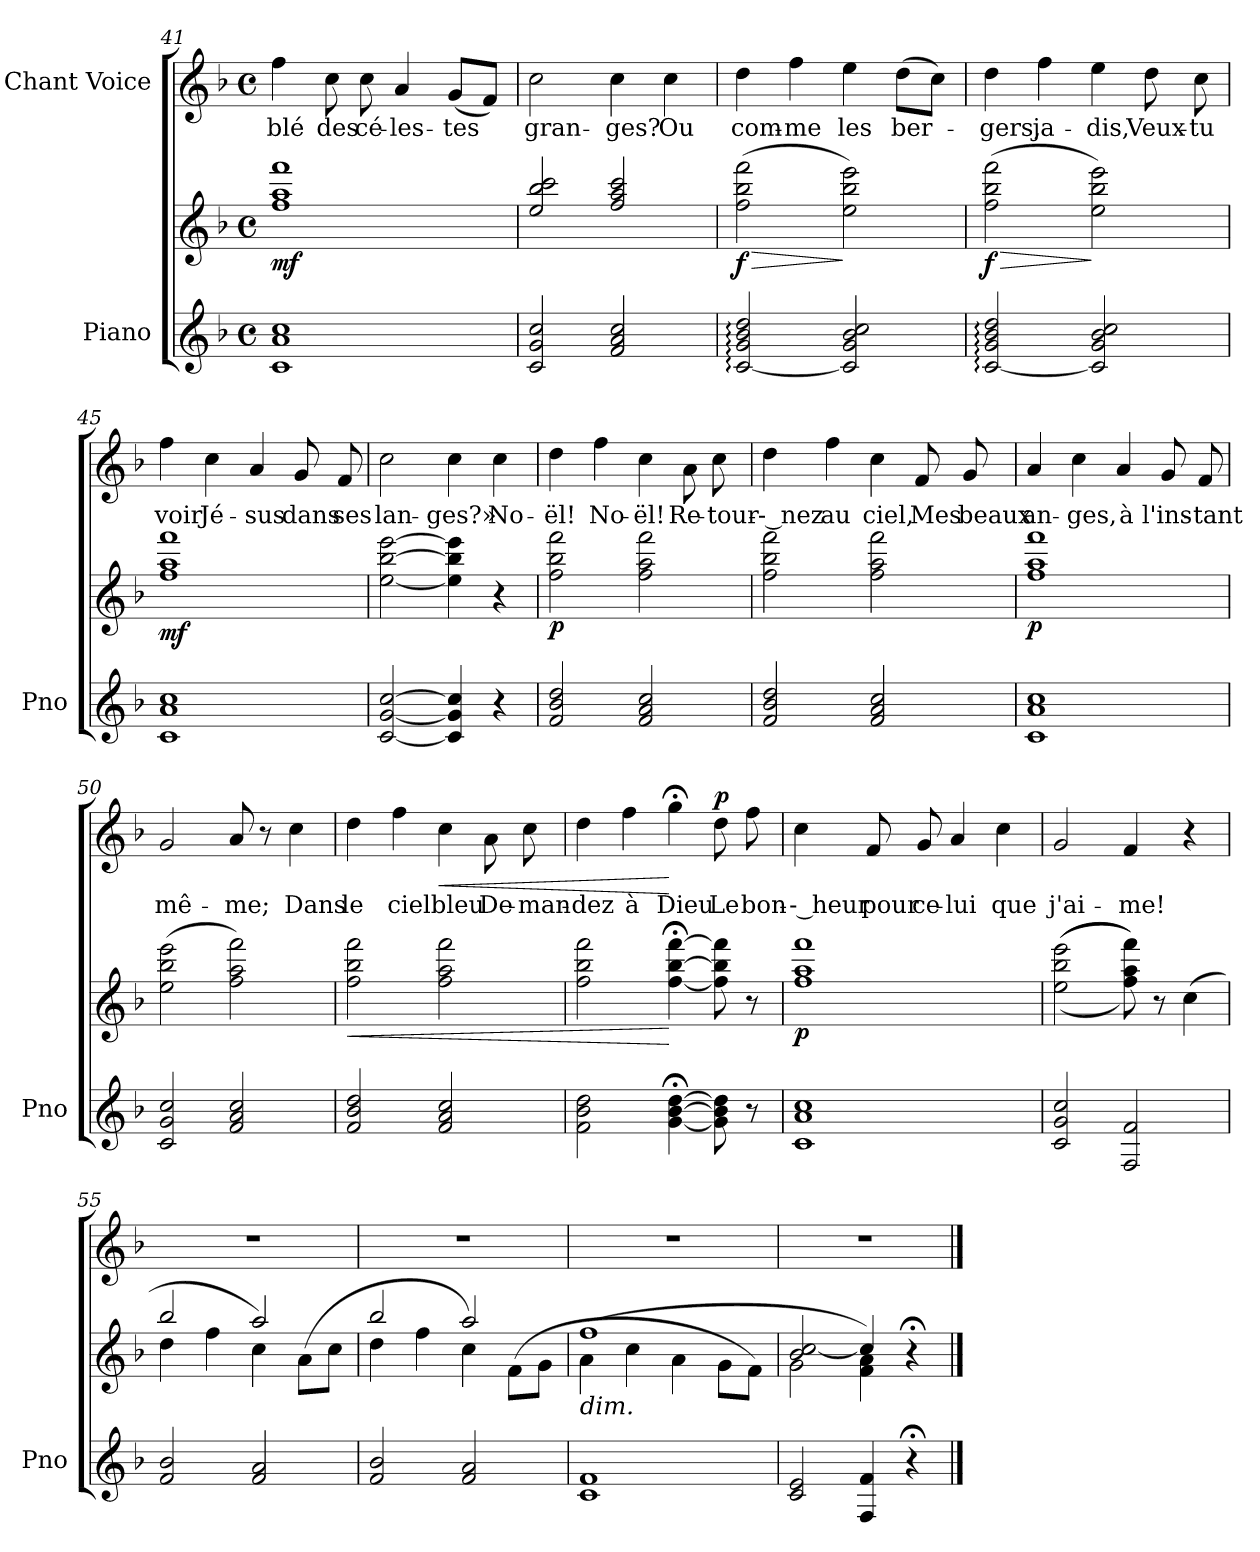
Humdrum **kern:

**kern	**kern	**dynam	**kern	**text	**dynam
*part2	*part2	*part2	*part1	*part1	*part1
*staff3	*staff2	*staff2/3	*staff1	*staff1	*staff1
*I"Piano	*	*	*I"Chant Voice	*	*
*I'Pno	*	*	*	*	*
*clefG2	*clefG2	*	*clefG2	*	*
*k[b-]	*k[b-]	*	*k[b-]	*	*
*M4/4	*M4/4	*	*M4/4	*	*
*met(c)	*met(c)	*	*met(c)	*	*
=41	=41	=41	=41	=41	=41
!	!	!LO:DY:b	!	!LO:LY:b	!
1c 1a 1cc	1ff 1aa 1fff	mf	4ff\	blé	.
!	!	!	!	!LO:LY:b	!
.	.	.	8cc\	des	.
!	!	!	!	!LO:LY:b	!
.	.	.	8cc\	cé-	.
!	!	!	!	!LO:LY:b	!
.	.	.	4a/	-les-	.
!	!	!	!	!LO:LY:b	!
.	.	.	(<8g/L	-tes	.
.	.	.	8f/J)	.	.
=42	=42	=42	=42	=42	=42
!	!	!	!	!LO:LY:b	!
2c/ 2g/ 2cc/	2ee/ 2bb-/ 2ccc/	.	2cc\	gran-	.
!	!	!	!	!LO:LY:b	!
2f/ 2a/ 2cc/	2ff/ 2aa/ 2ccc/	.	4cc\	-ges?	.
!	!	!	!	!LO:LY:b	!
.	.	.	4cc\	Ou	.
!!LO:LB:g=z
=43	=43	=43	=43	=43	=43
!	!	!LO:HP:b	!	!LO:LY:b	!
!	!	!LO:DY:n=1:b	!	!	!
[2c/: 2g/: 2b-/: 2dd/:	(>2ff\ 2bb-\ 2fff\	> f	4dd\	com-	.
!	!	!	!	!LO:LY:b	!
.	.	.	4ff\	-me	.
!	!	!	!	!LO:LY:b	!
2c/] 2g/ 2b-/ 2cc/	2ee\ 2bb-\ 2eee\)	]	4ee\	les	.
!	!	!	!	!LO:LY:b	!
.	.	.	(>8dd\L	ber-	.
.	.	.	8cc\J)	.	.
=44	=44	=44	=44	=44	=44
!	!	!LO:HP:b	!	!LO:LY:b	!
!	!	!LO:DY:n=1:b	!	!	!
[2c/: 2g/: 2b-/: 2dd/:	(>2ff\ 2bb-\ 2fff\	> f	4dd\	-gers,	.
!	!	!	!	!LO:LY:b	!
.	.	.	4ff\	ja-	.
!	!	!	!	!LO:LY:b	!
2c/] 2g/ 2b-/ 2cc/	2ee\ 2bb-\ 2eee\)	]	4ee\	-dis,	.
!	!	!	!	!LO:LY:b	!
.	.	.	8dd\	Veux--	.
!	!	!	!	!LO:LY:b	!
.	.	.	8cc\	-tu	.
=45	=45	=45	=45	=45	=45
!	!	!LO:DY:b	!	!LO:LY:b	!
1c 1a 1cc	1ff 1aa 1fff	mf	4ff\	voir	.
!	!	!	!	!LO:LY:b	!
.	.	.	4cc\	Jé-	.
!	!	!	!	!LO:LY:b	!
.	.	.	4a/	-sus	.
!	!	!	!	!LO:LY:b	!
.	.	.	8g/	dans	.
!	!	!	!	!LO:LY:b	!
.	.	.	8f/	ses	.
=46	=46	=46	=46	=46	=46
!	!	!	!	!LO:LY:b	!
[2c/ [2g/ [2cc/	[2ee\ [2bb-\ [2eee\	.	2cc\	lan-	.
!	!	!	!	!LO:LY:b	!
4c/] 4g/] 4cc/]	4ee\] 4bb-\] 4eee\]	.	4cc\	-ges?»	.
!	!	!	!	!LO:LY:b	!
4r	4r	.	4cc\	No-	.
=47	=47	=47	=47	=47	=47
!	!	!LO:DY:b	!	!LO:LY:b	!
2f/ 2b-/ 2dd/	2ff\ 2bb-\ 2fff\	p	4dd\	-ël!	.
!	!	!	!	!LO:LY:b	!
.	.	.	4ff\	No-	.
!	!	!	!	!LO:LY:b	!
2f/ 2a/ 2cc/	2ff\ 2aa\ 2fff\	.	4cc\	-ël!	.
!	!	!	!	!LO:LY:b	!
.	.	.	8a\	Re-	.
!	!	!	!	!LO:LY:b	!
.	.	.	8cc\	-tour-	.
!!LO:LB:g=z
=48	=48	=48	=48	=48	=48
!	!	!	!	!LO:LY:b	!
2f/ 2b-/ 2dd/	2ff\ 2bb-\ 2fff\	.	4dd\	-- nez	.
!	!	!	!	!LO:LY:b	!
.	.	.	4ff\	au	.
!	!	!	!	!LO:LY:b	!
2f/ 2a/ 2cc/	2ff\ 2aa\ 2fff\	.	4cc\	ciel,	.
!	!	!	!	!LO:LY:b	!
.	.	.	8f/	Mes	.
!	!	!	!	!LO:LY:b	!
.	.	.	8g/	beaux	.
=49	=49	=49	=49	=49	=49
!	!	!LO:DY:b	!	!LO:LY:b	!
1c 1a 1cc	1ff 1aa 1fff	p	4a/	an-	.
!	!	!	!	!LO:LY:b	!
.	.	.	4cc\	-ges,	.
!	!	!	!	!LO:LY:b	!
.	.	.	4a/	à	.
!	!	!	!	!LO:LY:b	!
.	.	.	8g/	l'ins-	.
!	!	!	!	!LO:LY:b	!
.	.	.	8f/	-tant	.
=50	=50	=50	=50	=50	=50
!	!	!	!	!LO:LY:b	!
2c/ 2g/ 2cc/	(>2ee\ 2bb-\ 2eee\	.	2g/	mê-	.
!	!	!	!	!LO:LY:b	!
2f/ 2a/ 2cc/	2ff\ 2aa\ 2fff\)	.	8a/	-me;	.
.	.	.	8r	.	.
!	!	!	!	!LO:LY:b	!
.	.	.	4cc\	Dans	.
=51	=51	=51	=51	=51	=51
!	!	!LO:HP:b	!	!LO:LY:b	!
2f/ 2b-/ 2dd/	2ff\ 2bb-\ 2fff\	<	4dd\	le	.
!	!	!	!	!LO:LY:b	!
.	.	.	4ff\	ciel	.
!	!	!	!	!LO:LY:b	!LO:HP:b
2f/ 2a/ 2cc/	2ff\ 2aa\ 2fff\	.	4cc\	bleu	<
!	!	!	!	!LO:LY:b	!
.	.	.	8a\	De-	.
!	!	!	!	!LO:LY:b	!
.	.	.	8cc\	-man-	.
=52	=52	=52	=52	=52	=52
!	!	!	!	!LO:LY:b	!
2f\ 2b-\ 2dd\	2ff\ 2bb-\ 2fff\	.	4dd\	-dez	.
!	!	!	!	!LO:LY:b	!
.	.	.	4ff\	à	.
!	!	!	!	!LO:LY:b	!
[4g\;< [4b-\;< [4dd\;<	[4ff\;< [4bb-\;< [4fff\;<	[	4gg;<\	Dieu	[
!	!	!	!	!LO:LY:b	!LO:DY:a
8g\] 8b-\] 8dd\]	8ff\] 8bb-\] 8fff\]	.	8dd\	Le	p
!	!	!	!	!LO:LY:b	!
8r	8r	.	8ff\	bon-	.
!!LO:LB:g=z
=53	=53	=53	=53	=53	=53
!	!	!LO:DY:b	!	!LO:LY:b	!
1c 1a 1cc	1ff 1aa 1fff	p	4cc\	-- heur	.
!	!	!	!	!LO:LY:b	!
.	.	.	8f/	pour	.
!	!	!	!	!LO:LY:b	!
.	.	.	8g/	ce-	.
!	!	!	!	!LO:LY:b	!
.	.	.	4a/	-lui	.
!	!	!	!	!LO:LY:b	!
.	.	.	4cc\	que	.
=54	=54	=54	=54	=54	=54
!	!	!	!	!LO:LY:b	!
2c/ 2g/ 2cc/	(>(>(<2ee\ 2bb-\ 2eee\	.	2g/	j'ai-	.
!	!	!	!	!LO:LY:b	!
2F/ 2f/	8ff\ 8aa\ 8fff\)))	.	4f/	-me!	.
.	8r	.	.	.	.
.	(<4cc\	.	4r	.	.
=55	=55	=55	=55	=55	=55
*	*^	*	*	*	*
2f/ 2b-/	4dd\	2bb-/	.	1r	.	.
.	4ff\	.	.	.	.	.
2f/ 2a/	4cc\)	2aa/	.	.	.	.
.	(<8a\L	.	.	.	.	.
.	8cc\J	.	.	.	.	.
=56	=56	=56	=56	=56	=56	=56
2f/ 2b-/	4dd\	2bb-/	.	1r	.	.
.	4ff\	.	.	.	.	.
2f/ 2a/	4cc\)	2aa/	.	.	.	.
.	(<8f\L	.	.	.	.	.
.	8g\J	.	.	.	.	.
=57	=57	=57	=57	=57	=57	=57
!	!LO:TX:b:i:t=dim.	!	!	!	!	!
1c 1f	4a\	(>1ff	.	1r	.	.
.	4cc\	.	.	.	.	.
.	4a\	.	.	.	.	.
.	8g\L	.	.	.	.	.
.	8f\J)	.	.	.	.	.
=58	=58	=58	=58	=58	=58	=58
2c/ 2e/	2g\	2b-/ [2cc/	.	1r	.	.
4F/ 4f/	4f\ 4a\	4cc/])	.	.	.	.
4r;<	4r;<	4rgyy	.	.	.	.
*	*v	*v	*	*	*	*
==	==	==	==	==	==
*-	*-	*-	*-	*-	*-
